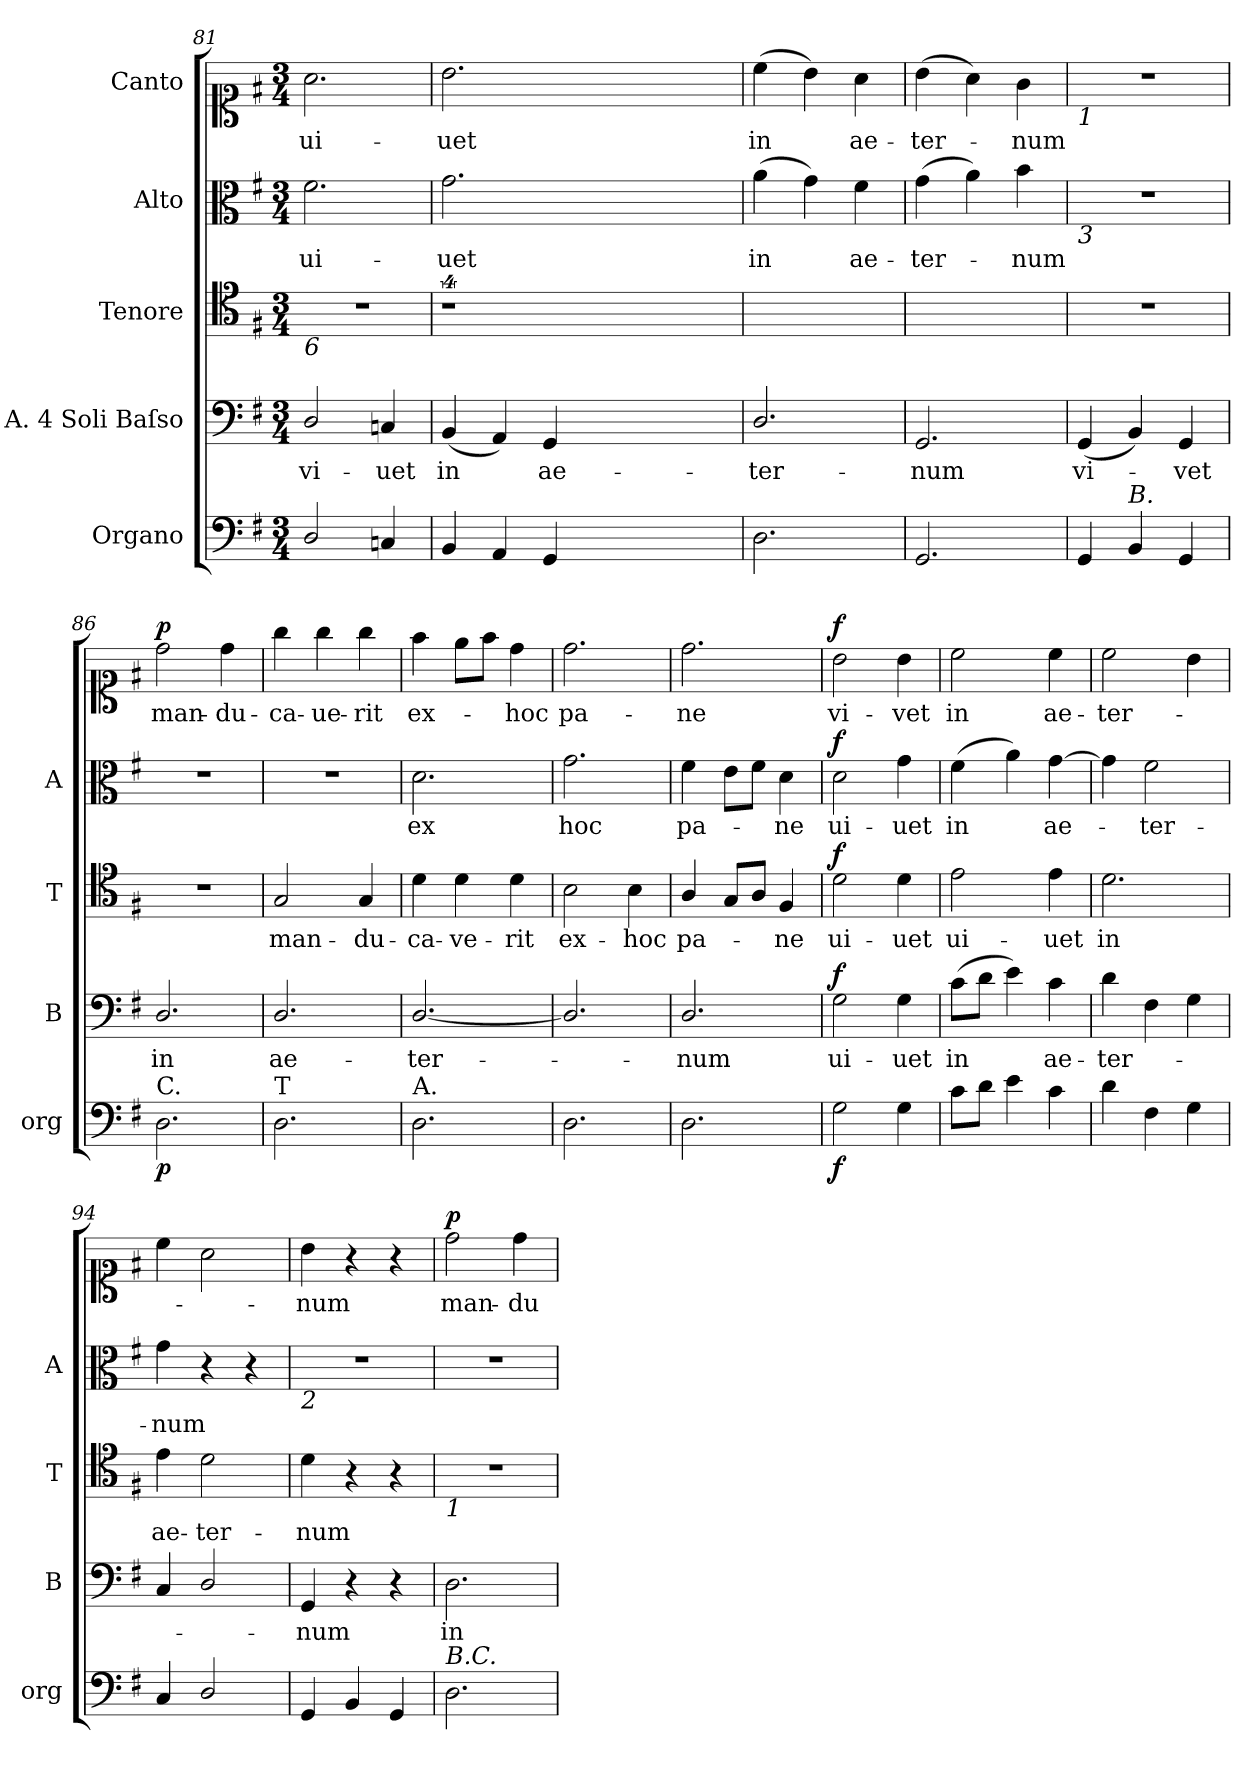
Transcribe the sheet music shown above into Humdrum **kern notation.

**kern	**dynam	**kern	**text	**dynam	**kern	**text	**dynam	**kern	**text	**dynam	**kern	**text	**dynam
*part5	*part5	*part4	*part4	*part4	*part3	*part3	*part3	*part2	*part2	*part2	*part1	*part1	*part1
*staff5	*staff5	*staff4	*staff4	*staff4	*staff3	*staff3	*staff3	*staff2	*staff2	*staff2	*staff1	*staff1	*staff1
*I"Organo	*	*I"A. 4 Soli Baſso	*	*	*I"Tenore	*	*	*I"Alto	*	*	*I"Canto	*	*
*I'org	*	*I'B	*	*	*I'T	*	*	*I'A	*	*	*	*	*
*clefF4	*	*clefF4	*	*	*clefC4	*	*	*clefC3	*	*	*clefC1	*	*
*k[f#]	*	*k[f#]	*	*	*k[f#]	*	*	*k[f#]	*	*	*k[f#]	*	*
*M3/4	*	*M3/4	*	*	*M3/4	*	*	*M3/4	*	*	*M3/4	*	*
=81	=81	=81	=81	=81	=81	=81	=81	=81	=81	=81	=81	=81	=81
!	!	!	!	!	!LO:TX:b:i:t=6	!	!	!	!	!	!	!	!
2D/	.	2D/	vi-	.	2.r	.	.	2.f#\	ui-	.	2.a\	ui-	.
4Cn/	.	4Cn/	-uet	.	.	.	.	.	.	.	.	.	.
=82	=82	=82	=82	=82	=82	=82	=82	=82	=82	=82	=82	=82	=82
4BB/	.	(4BB/	in	.	4%9r	.	.	2.g\	-uet	.	2.b\	-uet	.
4AA/	.	4AA/)	.	.	.	.	.	.	.	.	.	.	.
4GG/	.	4GG/	ae-	.	.	.	.	.	.	.	.	.	.
1.ryy	.	1.ryy	.	.	.	.	.	1.ryy	.	.	1.ryy	.	.
=83	=83	=83	=83	=83	=83	=83	=83	=83	=83	=83	=83	=83	=83
2.D\	.	2.D/	-ter-	.	2.ryy	.	.	(4a\	in	.	(4cc\	in	.
.	.	.	.	.	.	.	.	4g\)	.	.	4b\)	.	.
.	.	.	.	.	.	.	.	4f#\	ae-	.	4a\	ae-	.
=84	=84	=84	=84	=84	=84	=84	=84	=84	=84	=84	=84	=84	=84
2.GG/	.	2.GG/	-num	.	2.ryy	.	.	(4g\	-ter-	.	(4b\	-ter-	.
.	.	.	.	.	.	.	.	4a\)	.	.	4a\)	.	.
.	.	.	.	.	.	.	.	4b\	-num	.	4g\	-num	.
=85	=85	=85	=85	=85	=85	=85	=85	=85	=85	=85	=85	=85	=85
!	!	!	!	!	!	!	!	!	!	!	!LO:TX:b:i:t=1	!	!
!	!	!	!	!	!	!	!	!LO:TX:b:i:t=3	!	!	!	!	!
4GG/	.	(>4GG/	vi-	.	2.r	.	.	2.r	.	.	2.r	.	.
!LO:TX:a:i:t=B.	!	!	!	!	!	!	!	!	!	!	!	!	!
4BB/	.	4BB/)	.	.	.	.	.	.	.	.	.	.	.
4GG/	.	4GG/	-vet	.	.	.	.	.	.	.	.	.	.
=86	=86	=86	=86	=86	=86	=86	=86	=86	=86	=86	=86	=86	=86
!LO:TX:a:t=C.	!	!	!	!	!	!	!	!	!	!	!	!	!
!	!LO:DY:b	!	!	!	!	!	!	!	!	!	!	!	!LO:DY:b
2.D\	p.	2.D/	in	.	2.r	.	.	2.r	.	.	2dd\	man-	p.
.	.	.	.	.	.	.	.	.	.	.	4dd\	-du-	.
=87	=87	=87	=87	=87	=87	=87	=87	=87	=87	=87	=87	=87	=87
!LO:TX:a:t=T	!	!	!	!	!	!	!	!	!	!	!	!	!
2.D\	.	2.D/	ae-	.	2G/	man-	.	2.r	.	.	4gg\	-ca-	.
.	.	.	.	.	.	.	.	.	.	.	4gg\	-ue-	.
.	.	.	.	.	4G/	-du-	.	.	.	.	4gg\	-rit	.
=88	=88	=88	=88	=88	=88	=88	=88	=88	=88	=88	=88	=88	=88
!LO:TX:a:t=A.	!	!	!	!	!	!	!	!	!	!	!	!	!
2.D\	.	[2.D/	-ter-	.	4d\	-ca-	.	2.d\	ex	.	4ff#\	ex-	.
.	.	.	.	.	4d\	-ve-	.	.	.	.	8ee\L	.	.
.	.	.	.	.	.	.	.	.	.	.	8ff#\J	.	.
.	.	.	.	.	4d\	-rit	.	.	.	.	4dd\	-hoc	.
=89	=89	=89	=89	=89	=89	=89	=89	=89	=89	=89	=89	=89	=89
2.D\	.	2.D/]	.	.	2B\	ex-	.	2.g\	hoc	.	2.dd\	pa-	.
.	.	.	.	.	4B\	-hoc	.	.	.	.	.	.	.
=90	=90	=90	=90	=90	=90	=90	=90	=90	=90	=90	=90	=90	=90
2.D\	.	2.D/	-num	.	4A/	pa-	.	4f#\	pa-	.	2.dd\	-ne	.
.	.	.	.	.	8G/L	.	.	8e\L	.	.	.	.	.
.	.	.	.	.	8A/J	.	.	8f#\J	.	.	.	.	.
.	.	.	.	.	4F#/	-ne	.	4d\	-ne	.	.	.	.
=91	=91	=91	=91	=91	=91	=91	=91	=91	=91	=91	=91	=91	=91
!	!LO:DY:b	!	!	!LO:DY:b	!	!	!LO:DY:b	!	!	!LO:DY:b	!	!	!LO:DY:b
2G\	f.	2G\	ui-	f	2d\	ui-	f.	2d\	ui-	f.	2b\	vi-	f.
4G\	.	4G\	-uet	.	4d\	-uet	.	4g\	-uet	.	4b\	-vet	.
=92	=92	=92	=92	=92	=92	=92	=92	=92	=92	=92	=92	=92	=92
8c\L	.	(8c\L	in	.	2e\	ui-	.	(4f#\	in	.	2cc\	in	.
8d\J	.	8d\J	.	.	.	.	.	.	.	.	.	.	.
4e\	.	4e\)	.	.	.	.	.	4a\)	.	.	.	.	.
4c\	.	4c\	ae-	.	4e\	-uet	.	[4g\	ae-	.	4cc\	ae-	.
=93	=93	=93	=93	=93	=93	=93	=93	=93	=93	=93	=93	=93	=93
4d\	.	4d\	-ter-	.	2.d\	in	.	4g\]	.	.	2cc\	-ter-	.
4F#\	.	4F#\	.	.	.	.	.	2f#\	-ter-	.	.	.	.
4G\	.	4G\	.	.	.	.	.	.	.	.	4b\	.	.
=94	=94	=94	=94	=94	=94	=94	=94	=94	=94	=94	=94	=94	=94
4C/	.	4C/	.	.	4e\	ae-	.	4g\	-num	.	4cc\	.	.
2D/	.	2D/	.	.	2d\	-ter-	.	4r	.	.	2a\	.	.
.	.	.	.	.	.	.	.	4r	.	.	.	.	.
=95	=95	=95	=95	=95	=95	=95	=95	=95	=95	=95	=95	=95	=95
!	!	!	!	!	!	!	!	!LO:TX:b:i:t=2	!	!	!	!	!
4GG/	.	4GG/	-num	.	4d\	-num	.	2.r	.	.	4b\	-num	.
4BB/	.	4r	.	.	4r	.	.	.	.	.	4r	.	.
4GG/	.	4r	.	.	4r	.	.	.	.	.	4r	.	.
=96	=96	=96	=96	=96	=96	=96	=96	=96	=96	=96	=96	=96	=96
!	!	!	!	!	!LO:TX:b:i:t=1	!	!	!	!	!	!	!	!
!LO:TX:a:i:t=B.C.	!	!	!	!	!	!	!	!	!	!	!	!	!
!	!	!	!	!	!	!	!	!	!	!	!	!	!LO:DY:b
2.D\	.	2.D\	in	.	2.r	.	.	2.r	.	.	2dd\	man-	p.
.	.	.	.	.	.	.	.	.	.	.	4dd\	-du-	.
=	=	=	=	=	=	=	=	=	=	=	=	=	=
*-	*-	*-	*-	*-	*-	*-	*-	*-	*-	*-	*-	*-	*-
